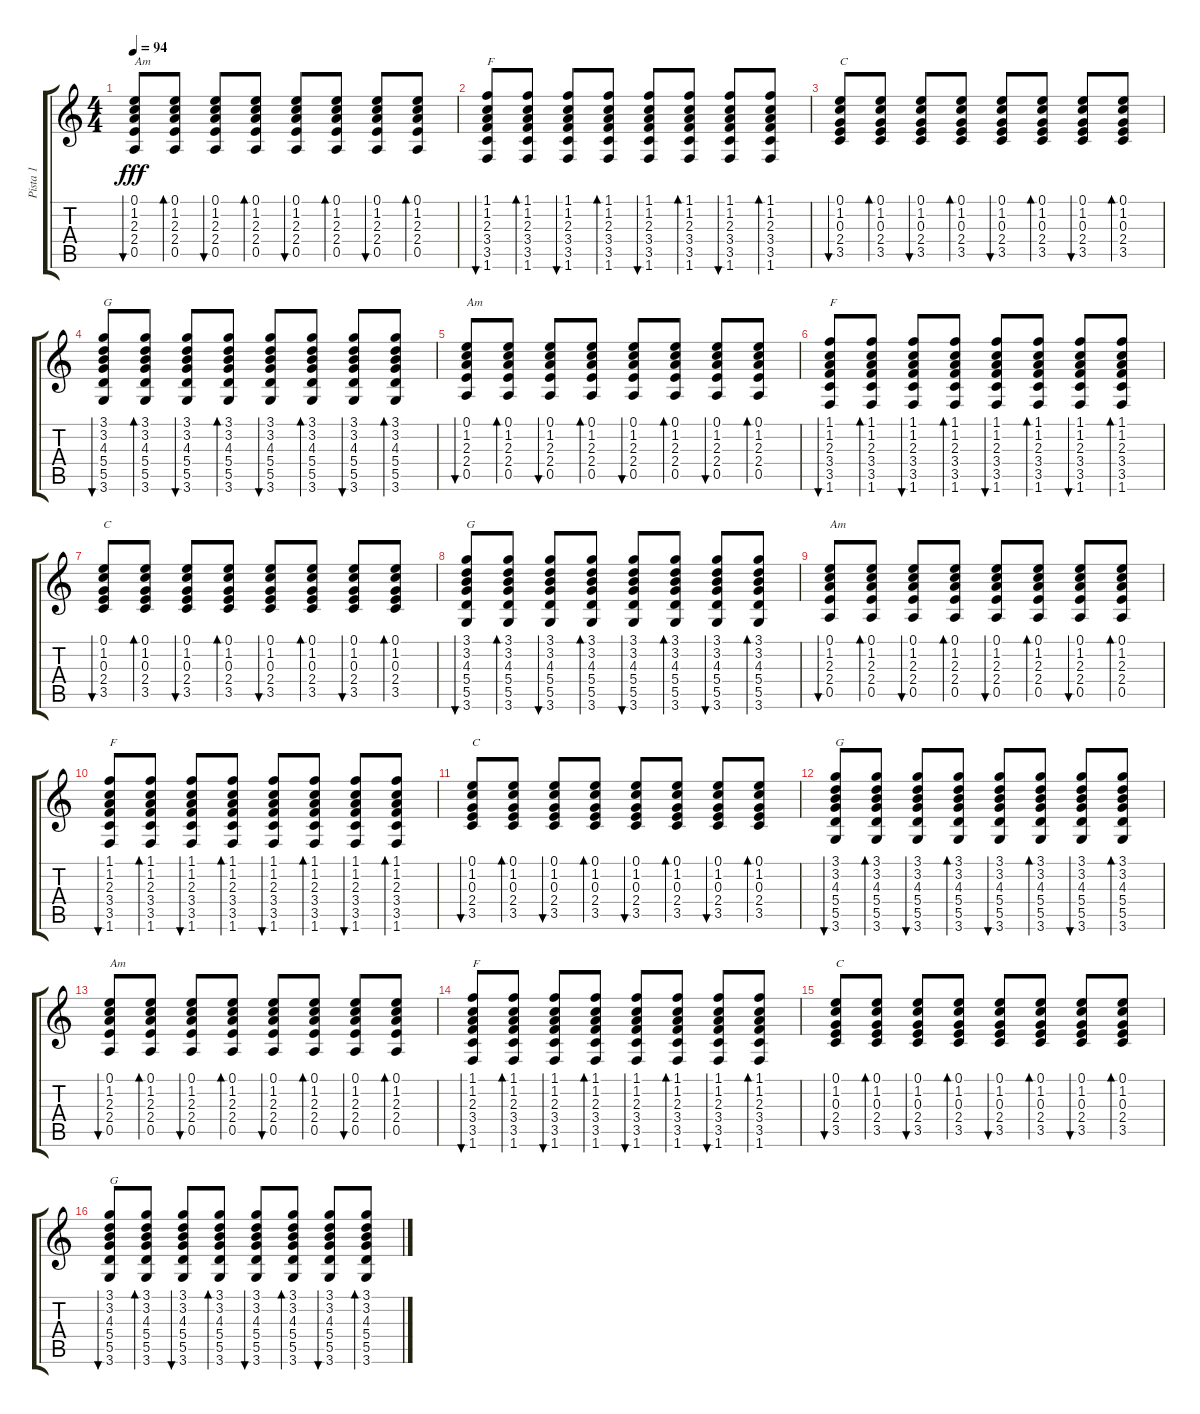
\track ("Pista 1" "Pista 1") {instrument electricguitarjazz}
\staff {score tabs}
\tuning (E4 B3 G3 D3 A2 E2) {hide}
\ts (4 4)
\tempo 94
\clef g2
\ks c
(0.1 1.2 2.3 2.4 0.5).8{bu 30 txt "Am" dy fff} (0.1 1.2 2.3 2.4 0.5).8{bd 30} (0.1 1.2 2.3 2.4 0.5).8{bu 30} (0.1 1.2 2.3 2.4 0.5).8{bd 30} (0.1 1.2 2.3 2.4 0.5).8{bu 30} (0.1 1.2 2.3 2.4 0.5).8{bd 30} (0.1 1.2 2.3 2.4 0.5).8{bu 30} (0.1 1.2 2.3 2.4 0.5).8{bd 30} |
(1.1 1.2 2.3 3.4 3.5 1.6).8{bu 30 txt "F"} (1.1 1.2 2.3 3.4 3.5 1.6).8{bd 30} (1.1 1.2 2.3 3.4 3.5 1.6).8{bu 30} (1.1 1.2 2.3 3.4 3.5 1.6).8{bd 30} (1.1 1.2 2.3 3.4 3.5 1.6).8{bu 30} (1.1 1.2 2.3 3.4 3.5 1.6).8{bd 30} (1.1 1.2 2.3 3.4 3.5 1.6).8{bu 30} (1.1 1.2 2.3 3.4 3.5 1.6).8{bd 30} |
(0.1 1.2 0.3 2.4 3.5).8{bu 30 txt "C"} (0.1 1.2 0.3 2.4 3.5).8{bd 30} (0.1 1.2 0.3 2.4 3.5).8{bu 30} (0.1 1.2 0.3 2.4 3.5).8{bd 30} (0.1 1.2 0.3 2.4 3.5).8{bu 30} (0.1 1.2 0.3 2.4 3.5).8{bd 30} (0.1 1.2 0.3 2.4 3.5).8{bu 30} (0.1 1.2 0.3 2.4 3.5).8{bd 30} |
(3.1 3.2 4.3 5.4 5.5 3.6).8{bu 30 txt "G"} (3.1 3.2 4.3 5.4 5.5 3.6).8{bd 30} (3.1 3.2 4.3 5.4 5.5 3.6).8{bu 30} (3.1 3.2 4.3 5.4 5.5 3.6).8{bd 30} (3.1 3.2 4.3 5.4 5.5 3.6).8{bu 30} (3.1 3.2 4.3 5.4 5.5 3.6).8{bd 30} (3.1 3.2 4.3 5.4 5.5 3.6).8{bu 30} (3.1 3.2 4.3 5.4 5.5 3.6).8{bd 30} |
(0.1 1.2 2.3 2.4 0.5).8{bu 30 txt "Am"} (0.1 1.2 2.3 2.4 0.5).8{bd 30} (0.1 1.2 2.3 2.4 0.5).8{bu 30} (0.1 1.2 2.3 2.4 0.5).8{bd 30} (0.1 1.2 2.3 2.4 0.5).8{bu 30} (0.1 1.2 2.3 2.4 0.5).8{bd 30} (0.1 1.2 2.3 2.4 0.5).8{bu 30} (0.1 1.2 2.3 2.4 0.5).8{bd 30} |
(1.1 1.2 2.3 3.4 3.5 1.6).8{bu 30 txt "F"} (1.1 1.2 2.3 3.4 3.5 1.6).8{bd 30} (1.1 1.2 2.3 3.4 3.5 1.6).8{bu 30} (1.1 1.2 2.3 3.4 3.5 1.6).8{bd 30} (1.1 1.2 2.3 3.4 3.5 1.6).8{bu 30} (1.1 1.2 2.3 3.4 3.5 1.6).8{bd 30} (1.1 1.2 2.3 3.4 3.5 1.6).8{bu 30} (1.1 1.2 2.3 3.4 3.5 1.6).8{bd 30} |
(0.1 1.2 0.3 2.4 3.5).8{bu 30 txt "C"} (0.1 1.2 0.3 2.4 3.5).8{bd 30} (0.1 1.2 0.3 2.4 3.5).8{bu 30} (0.1 1.2 0.3 2.4 3.5).8{bd 30} (0.1 1.2 0.3 2.4 3.5).8{bu 30} (0.1 1.2 0.3 2.4 3.5).8{bd 30} (0.1 1.2 0.3 2.4 3.5).8{bu 30} (0.1 1.2 0.3 2.4 3.5).8{bd 30} |
(3.1 3.2 4.3 5.4 5.5 3.6).8{bu 30 txt "G"} (3.1 3.2 4.3 5.4 5.5 3.6).8{bd 30} (3.1 3.2 4.3 5.4 5.5 3.6).8{bu 30} (3.1 3.2 4.3 5.4 5.5 3.6).8{bd 30} (3.1 3.2 4.3 5.4 5.5 3.6).8{bu 30} (3.1 3.2 4.3 5.4 5.5 3.6).8{bd 30} (3.1 3.2 4.3 5.4 5.5 3.6).8{bu 30} (3.1 3.2 4.3 5.4 5.5 3.6).8{bd 30} |
(0.1 1.2 2.3 2.4 0.5).8{bu 30 txt "Am"} (0.1 1.2 2.3 2.4 0.5).8{bd 30} (0.1 1.2 2.3 2.4 0.5).8{bu 30} (0.1 1.2 2.3 2.4 0.5).8{bd 30} (0.1 1.2 2.3 2.4 0.5).8{bu 30} (0.1 1.2 2.3 2.4 0.5).8{bd 30} (0.1 1.2 2.3 2.4 0.5).8{bu 30} (0.1 1.2 2.3 2.4 0.5).8{bd 30} |
(1.1 1.2 2.3 3.4 3.5 1.6).8{bu 30 txt "F"} (1.1 1.2 2.3 3.4 3.5 1.6).8{bd 30} (1.1 1.2 2.3 3.4 3.5 1.6).8{bu 30} (1.1 1.2 2.3 3.4 3.5 1.6).8{bd 30} (1.1 1.2 2.3 3.4 3.5 1.6).8{bu 30} (1.1 1.2 2.3 3.4 3.5 1.6).8{bd 30} (1.1 1.2 2.3 3.4 3.5 1.6).8{bu 30} (1.1 1.2 2.3 3.4 3.5 1.6).8{bd 30} |
(0.1 1.2 0.3 2.4 3.5).8{bu 30 txt "C"} (0.1 1.2 0.3 2.4 3.5).8{bd 30} (0.1 1.2 0.3 2.4 3.5).8{bu 30} (0.1 1.2 0.3 2.4 3.5).8{bd 30} (0.1 1.2 0.3 2.4 3.5).8{bu 30} (0.1 1.2 0.3 2.4 3.5).8{bd 30} (0.1 1.2 0.3 2.4 3.5).8{bu 30} (0.1 1.2 0.3 2.4 3.5).8{bd 30} |
(3.1 3.2 4.3 5.4 5.5 3.6).8{bu 30 txt "G"} (3.1 3.2 4.3 5.4 5.5 3.6).8{bd 30} (3.1 3.2 4.3 5.4 5.5 3.6).8{bu 30} (3.1 3.2 4.3 5.4 5.5 3.6).8{bd 30} (3.1 3.2 4.3 5.4 5.5 3.6).8{bu 30} (3.1 3.2 4.3 5.4 5.5 3.6).8{bd 30} (3.1 3.2 4.3 5.4 5.5 3.6).8{bu 30} (3.1 3.2 4.3 5.4 5.5 3.6).8{bd 30} |
(0.1 1.2 2.3 2.4 0.5).8{bu 30 txt "Am"} (0.1 1.2 2.3 2.4 0.5).8{bd 30} (0.1 1.2 2.3 2.4 0.5).8{bu 30} (0.1 1.2 2.3 2.4 0.5).8{bd 30} (0.1 1.2 2.3 2.4 0.5).8{bu 30} (0.1 1.2 2.3 2.4 0.5).8{bd 30} (0.1 1.2 2.3 2.4 0.5).8{bu 30} (0.1 1.2 2.3 2.4 0.5).8{bd 30} |
(1.1 1.2 2.3 3.4 3.5 1.6).8{bu 30 txt "F"} (1.1 1.2 2.3 3.4 3.5 1.6).8{bd 30} (1.1 1.2 2.3 3.4 3.5 1.6).8{bu 30} (1.1 1.2 2.3 3.4 3.5 1.6).8{bd 30} (1.1 1.2 2.3 3.4 3.5 1.6).8{bu 30} (1.1 1.2 2.3 3.4 3.5 1.6).8{bd 30} (1.1 1.2 2.3 3.4 3.5 1.6).8{bu 30} (1.1 1.2 2.3 3.4 3.5 1.6).8{bd 30} |
(0.1 1.2 0.3 2.4 3.5).8{bu 30 txt "C"} (0.1 1.2 0.3 2.4 3.5).8{bd 30} (0.1 1.2 0.3 2.4 3.5).8{bu 30} (0.1 1.2 0.3 2.4 3.5).8{bd 30} (0.1 1.2 0.3 2.4 3.5).8{bu 30} (0.1 1.2 0.3 2.4 3.5).8{bd 30} (0.1 1.2 0.3 2.4 3.5).8{bu 30} (0.1 1.2 0.3 2.4 3.5).8{bd 30} |
(3.1 3.2 4.3 5.4 5.5 3.6).8{bu 30 txt "G"} (3.1 3.2 4.3 5.4 5.5 3.6).8{bd 30} (3.1 3.2 4.3 5.4 5.5 3.6).8{bu 30} (3.1 3.2 4.3 5.4 5.5 3.6).8{bd 30} (3.1 3.2 4.3 5.4 5.5 3.6).8{bu 30} (3.1 3.2 4.3 5.4 5.5 3.6).8{bd 30} (3.1 3.2 4.3 5.4 5.5 3.6).8{bu 30} (3.1 3.2 4.3 5.4 5.5 3.6).8{bd 30}
